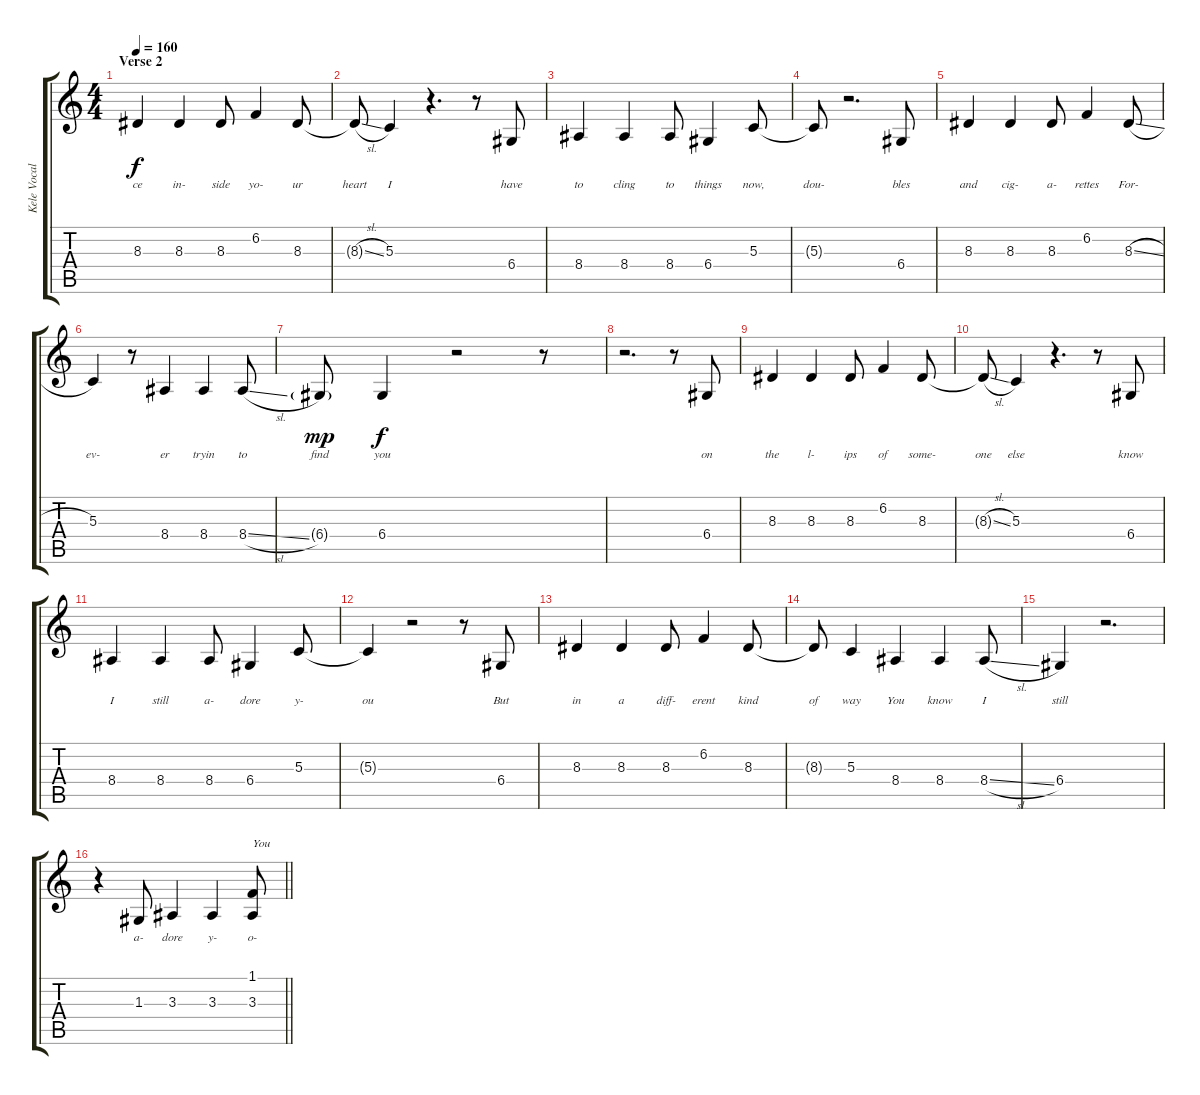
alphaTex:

\track ("Kele Vocals #1" "Kele Vocal") {instrument oboe}
\staff {score tabs}
\tuning (E4 B3 G3 D3 A2 E2) {hide}
\ts (4 4)
\section ("" "Verse 2")
\tempo 160
\clef g2
\ks c
8.3.4{lyrics (0 "ce") lyrics (1 "") lyrics (2 "") lyrics (3 "") lyrics (4 "") dy f} 8.3.4{lyrics (0 "in-") lyrics (1 "") lyrics (2 "") lyrics (3 "") lyrics (4 "")} 8.3.8{lyrics (0 "side") lyrics (1 "") lyrics (2 "") lyrics (3 "") lyrics (4 "")} 6.2.4{lyrics (0 "yo-") lyrics (1 "") lyrics (2 "") lyrics (3 "") lyrics (4 "")} 8.3.8{lyrics (0 "ur") lyrics (1 "") lyrics (2 "") lyrics (3 "") lyrics (4 "")} |
8.3{sl t}.8{lyrics (0 "heart") lyrics (1 "") lyrics (2 "") lyrics (3 "") lyrics (4 "")} 5.3.4{lyrics (0 "I") lyrics (1 "") lyrics (2 "") lyrics (3 "") lyrics (4 "")} r.4{d} r.8 6.4.8{lyrics (0 "have") lyrics (1 "") lyrics (2 "") lyrics (3 "") lyrics (4 "")} |
8.4.4{lyrics (0 "to") lyrics (1 "") lyrics (2 "") lyrics (3 "") lyrics (4 "")} 8.4.4{lyrics (0 "cling") lyrics (1 "") lyrics (2 "") lyrics (3 "") lyrics (4 "")} 8.4.8{lyrics (0 "to") lyrics (1 "") lyrics (2 "") lyrics (3 "") lyrics (4 "")} 6.4.4{lyrics (0 "things") lyrics (1 "") lyrics (2 "") lyrics (3 "") lyrics (4 "")} 5.3.8{lyrics (0 "now,") lyrics (1 "") lyrics (2 "") lyrics (3 "") lyrics (4 "")} |
5.3{t}.8{lyrics (0 "dou-") lyrics (1 "") lyrics (2 "") lyrics (3 "") lyrics (4 "")} r.2{d} 6.4.8{lyrics (0 "bles") lyrics (1 "") lyrics (2 "") lyrics (3 "") lyrics (4 "")} |
8.3.4{lyrics (0 "and") lyrics (1 "") lyrics (2 "") lyrics (3 "") lyrics (4 "")} 8.3.4{lyrics (0 "cig-") lyrics (1 "") lyrics (2 "") lyrics (3 "") lyrics (4 "")} 8.3.8{lyrics (0 "a-") lyrics (1 "") lyrics (2 "") lyrics (3 "") lyrics (4 "")} 6.2.4{lyrics (0 "rettes") lyrics (1 "") lyrics (2 "") lyrics (3 "") lyrics (4 "")} 8.3{sl}.8{lyrics (0 "For-") lyrics (1 "") lyrics (2 "") lyrics (3 "") lyrics (4 "")} |
5.3.4{lyrics (0 "ev-") lyrics (1 "") lyrics (2 "") lyrics (3 "") lyrics (4 "")} r.8 8.4.4{lyrics (0 "er") lyrics (1 "") lyrics (2 "") lyrics (3 "") lyrics (4 "")} 8.4.4{lyrics (0 "tryin") lyrics (1 "") lyrics (2 "") lyrics (3 "") lyrics (4 "")} 8.4{sl}.8{lyrics (0 "to") lyrics (1 "") lyrics (2 "") lyrics (3 "") lyrics (4 "")} |
6.4{g}.8{lyrics (0 "find") lyrics (1 "") lyrics (2 "") lyrics (3 "") lyrics (4 "") dy mp} 6.4.4{lyrics (0 "you") lyrics (1 "") lyrics (2 "") lyrics (3 "") lyrics (4 "") dy f} r.2 r.8 |
r.2{d} r.8 6.4.8{lyrics (0 "on") lyrics (1 "") lyrics (2 "") lyrics (3 "") lyrics (4 "")} |
8.3.4{lyrics (0 "the") lyrics (1 "") lyrics (2 "") lyrics (3 "") lyrics (4 "")} 8.3.4{lyrics (0 "l-") lyrics (1 "") lyrics (2 "") lyrics (3 "") lyrics (4 "")} 8.3.8{lyrics (0 "ips") lyrics (1 "") lyrics (2 "") lyrics (3 "") lyrics (4 "")} 6.2.4{lyrics (0 "of") lyrics (1 "") lyrics (2 "") lyrics (3 "") lyrics (4 "")} 8.3.8{lyrics (0 "some-") lyrics (1 "") lyrics (2 "") lyrics (3 "") lyrics (4 "")} |
8.3{sl t}.8{lyrics (0 "one") lyrics (1 "") lyrics (2 "") lyrics (3 "") lyrics (4 "")} 5.3.4{lyrics (0 "else") lyrics (1 "") lyrics (2 "") lyrics (3 "") lyrics (4 "")} r.4{d} r.8 6.4.8{lyrics (0 "know") lyrics (1 "") lyrics (2 "") lyrics (3 "") lyrics (4 "")} |
8.4.4{lyrics (0 "I") lyrics (1 "") lyrics (2 "") lyrics (3 "") lyrics (4 "")} 8.4.4{lyrics (0 "still") lyrics (1 "") lyrics (2 "") lyrics (3 "") lyrics (4 "")} 8.4.8{lyrics (0 "a-") lyrics (1 "") lyrics (2 "") lyrics (3 "") lyrics (4 "")} 6.4.4{lyrics (0 "dore") lyrics (1 "") lyrics (2 "") lyrics (3 "") lyrics (4 "")} 5.3.8{lyrics (0 "y-") lyrics (1 "") lyrics (2 "") lyrics (3 "") lyrics (4 "")} |
5.3{t}.4{lyrics (0 "ou") lyrics (1 "") lyrics (2 "") lyrics (3 "") lyrics (4 "")} r.2 r.8 6.4.8{lyrics (0 "But") lyrics (1 "") lyrics (2 "") lyrics (3 "") lyrics (4 "")} |
8.3.4{lyrics (0 "in") lyrics (1 "") lyrics (2 "") lyrics (3 "") lyrics (4 "")} 8.3.4{lyrics (0 "a") lyrics (1 "") lyrics (2 "") lyrics (3 "") lyrics (4 "")} 8.3.8{lyrics (0 "diff-") lyrics (1 "") lyrics (2 "") lyrics (3 "") lyrics (4 "")} 6.2.4{lyrics (0 "erent") lyrics (1 "") lyrics (2 "") lyrics (3 "") lyrics (4 "")} 8.3.8{lyrics (0 "kind") lyrics (1 "") lyrics (2 "") lyrics (3 "") lyrics (4 "")} |
8.3{t}.8{lyrics (0 "of") lyrics (1 "") lyrics (2 "") lyrics (3 "") lyrics (4 "")} 5.3.4{lyrics (0 "way") lyrics (1 "") lyrics (2 "") lyrics (3 "") lyrics (4 "")} 8.4.4{lyrics (0 "You") lyrics (1 "") lyrics (2 "") lyrics (3 "") lyrics (4 "")} 8.4.4{lyrics (0 "know") lyrics (1 "") lyrics (2 "") lyrics (3 "") lyrics (4 "")} 8.4{sl}.8{lyrics (0 "I") lyrics (1 "") lyrics (2 "") lyrics (3 "") lyrics (4 "")} |
6.4.4{lyrics (0 "still") lyrics (1 "") lyrics (2 "") lyrics (3 "") lyrics (4 "")} r.2{d} |
\barLineRight lightlight
r.4 1.3.8{lyrics (0 "a-") lyrics (1 "") lyrics (2 "") lyrics (3 "") lyrics (4 "")} 3.3.4{lyrics (0 "dore") lyrics (1 "") lyrics (2 "") lyrics (3 "") lyrics (4 "")} 3.3.4{lyrics (0 "y-") lyrics (1 "") lyrics (2 "") lyrics (3 "") lyrics (4 "")} (1.1 3.3{sl}).8{txt "You" lyrics (0 "o-") lyrics (1 "") lyrics (2 "") lyrics (3 "") lyrics (4 "")}
